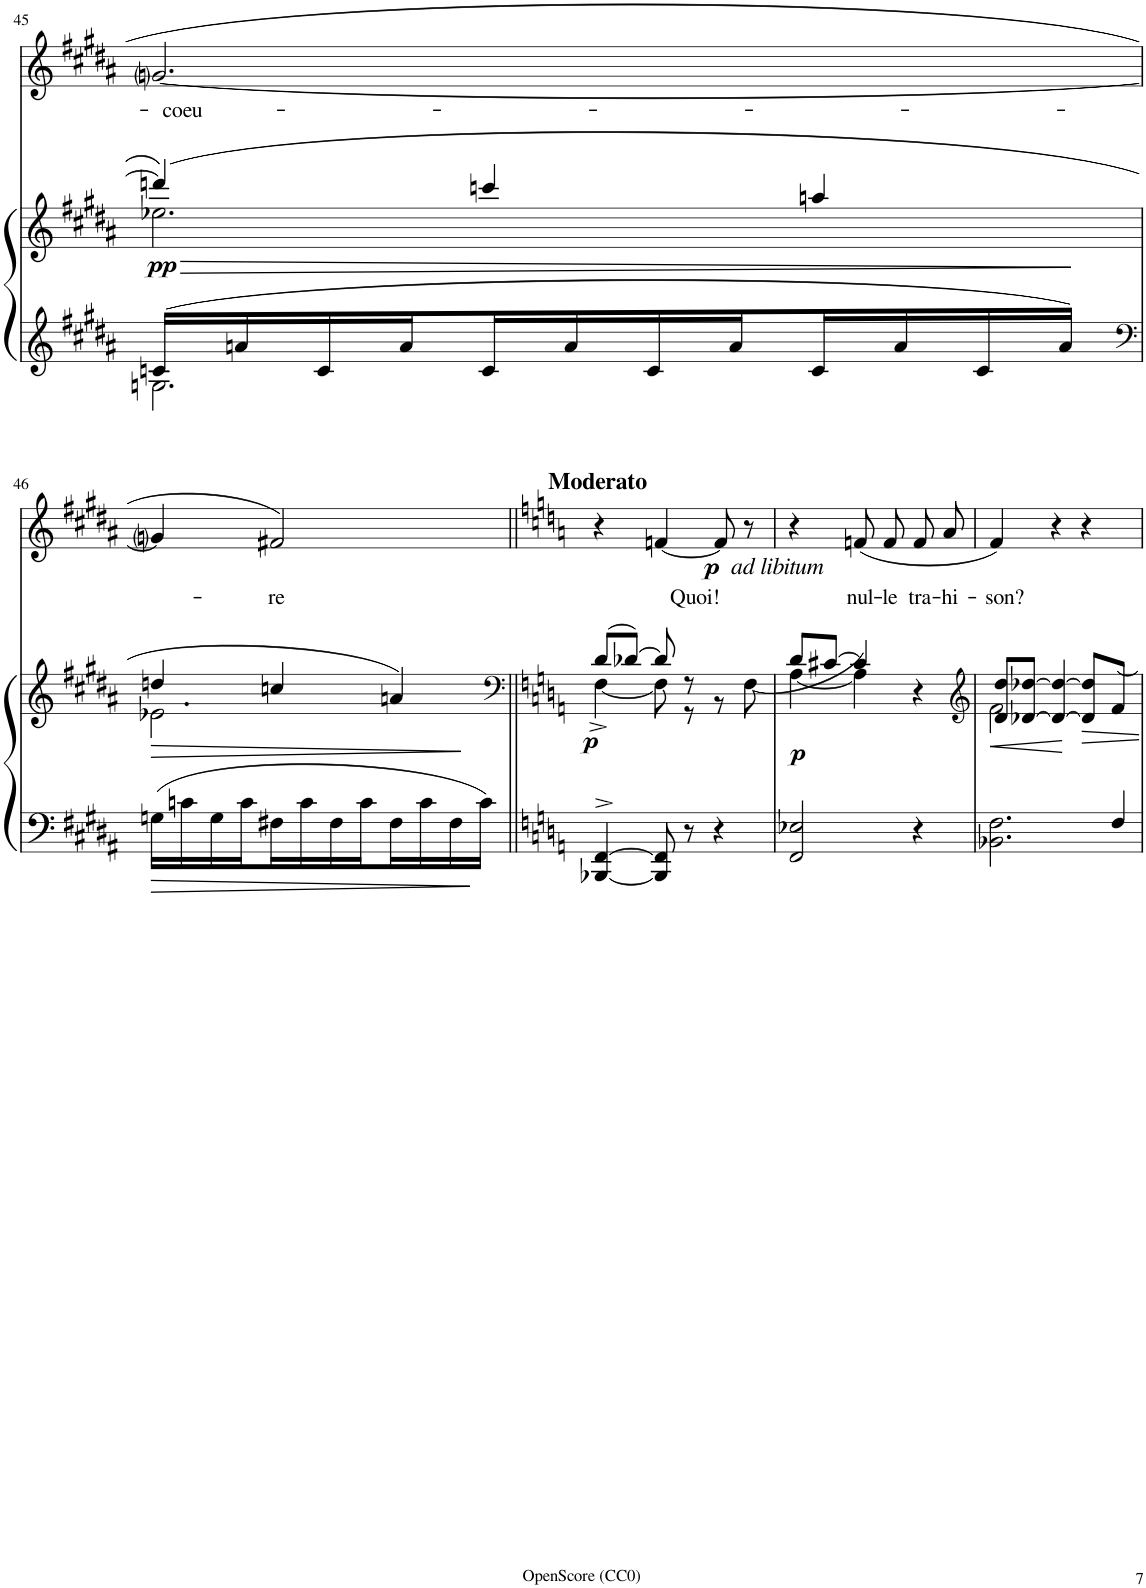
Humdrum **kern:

**kern	**kern	**dynam	**kern	**text	**dynam
*part2	*part2	*part2	*part1	*part1	*part1
*staff3	*staff2	*staff2/3	*staff1	*staff1	*staff1
*I"PIANO	*	*	*I"Voice	*	*
*I'Pno	*	*	*	*	*
!!LO:PB:g=z
*clefG2	*clefG2	*	*clefG2	*	*
*k[f#c#g#d#a#]	*k[f#c#g#d#a#]	*	*k[f#c#g#d#a#]	*	*
*M3/4	*M3/4	*	*M3/4	*	*
=45	=45	=45	=45	=45	=45
*^	*	*	*	*	*
!	!	!	!LO:HP:b	!	!LO:LY:b	!
*	*	*^	*	*	*	*
!	!	!	!	!LO:DY:n=1:b	!	!	!
16cn/LL	2.Gn\	(4dddn/]	2.ee-X\	> pp	[2.gni/	-coeu-	.
16an/	.	.	.	.	.	.	.
16c/	.	.	.	.	.	.	.
16a/J	.	.	.	.	.	.	.
16c/L	.	4cccn/	.	.	.	.	.
16a/	.	.	.	.	.	.	.
16c/	.	.	.	.	.	.	.
16a/J	.	.	.	.	.	.	.
16c/L	.	4aan/	.	.	.	.	.
16a/	.	.	.	.	.	.	.
16c/	.	.	.	.	.	.	.
16a/JJ	.	.	.	.	.	.	.
*v	*v	*	*	*	*	*	*
*	*v	*v	*	*	*	*
.	.	]	.	.	.
!!LO:LB:g=z
=46	=46	=46	=46	=46	=46
*clefF4	*	*	*	*	*
!	!	!LO:HP:b	!	!	!
*	*^	*	*	*	*
16Gn\LL	4ddn/	2.e-X\	>	4gni/]	.	.
16cn\	.	.	.	.	.	.
16G\	.	.	.	.	.	.
16c\J	.	.	.	.	.	.
!	!	!	!	!	!LO:LY:b	!
16F#X\L	4ccn/	.	.	2f#X/	-re	.
16c\	.	.	.	.	.	.
16F#\	.	.	.	.	.	.
16c\J	.	.	.	.	.	.
16F#\L	4an/)	.	.	.	.	.
16c\	.	.	.	.	.	.
16F#\	.	.	.	.	.	.
16c\JJ	.	.	.	.	.	.
*	*v	*v	*	*	*	*
.	.	]	.	.	.
=47||	=47||	=47||	=47||	=47||	=47||
*	*clefF4	*	*	*	*
*k[]	*k[]	*	*k[]	*	*
*	*^	*	*	*	*
!	!	!	!	!LO:TX:a:B:t=Moderato	!	!
!	!	!	!LO:DY:b	!	!	!
[4BBB-X/^> [4FF/^>	(8d/L	[4F^\	p	4r	.	.
.	[8d-X/J)	.	.	.	.	.
!	!	!	!	!	!LO:LY:b	!
8BBB-/] 8FF/]	8d-/]	8F\]	.	[4fn/	Quoi!	.
8r	8r	8r	.	.	.	.
!	!	!	!	!	!	!LO:DY:b
!	!	!	!	!	!	!LO:DY:n=1:b
4r	4ryy	8r	.	8f/]	.	p other-dynamics
.	.	(8F\	.	8r	.	.
=48	=48	=48	=48	=48	=48	=48
!	!	!	!LO:DY:b	!	!	!
2FF/ 2E-X/	8d/L	[4A\	p	4r	.	.
.	[8c#X/J	.	.	.	.	.
!	!	!	!	!	!LO:LY:b	!
.	4c#/])	4A\]	.	(8fn/L	nul-	.
!	!	!	!	!	!LO:LY:b	!
.	.	.	.	8f/J	-le	.
!	!	!	!	!	!LO:LY:b	!
4r	4r	4ryy	.	8f/L	tra-	.
!	!	!	!	!	!LO:LY:b	!
.	.	.	.	8a/J	-hi-	.
=49	=49	=49	=49	=49	=49	=49
*	*clefG2	*	*	*	*	*
*^	*	*	*	*	*	*
!	!	!	!	!LO:HP:b	!	!LO:LY:b	!
2.BB-X\ 2.F\	8ryy	8d/ 8dd/L	2f\	<	4f/)	-son?	.
*v	*v	*	*	*	*	*	*
.	[8d-X/ [8dd-X/J	.	.	.	.	.
.	4d-/_ 4dd-/_	.	[	4r	.	.
.	8d-/] 8dd-/]L	4ryy	.	4r	.	.
*^	*	*	*	*	*	*
.	8F/	[8f/J	.	.	.	.	.
*v	*v	*	*	*	*	*	*
*	*v	*v	*	*	*	*
=	=	=	=	=	=
*-	*-	*-	*-	*-	*-
